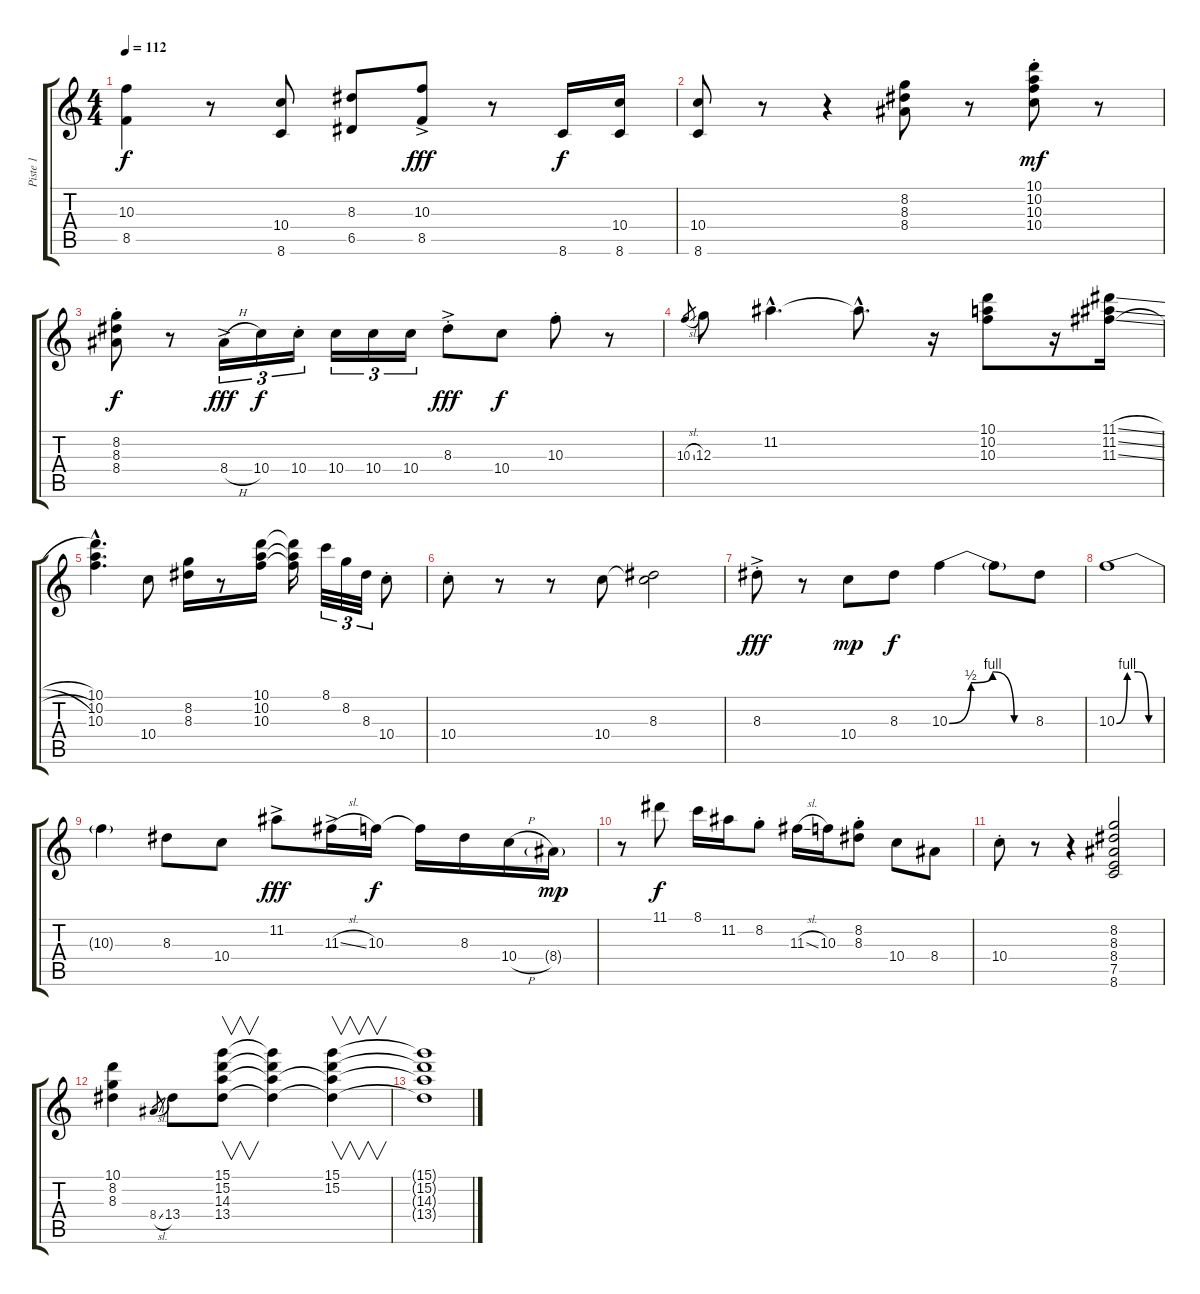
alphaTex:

\track ("Piste 1" "Piste 1") {instrument electricguitarjazz}
\staff {score tabs}
\tuning (E4 B3 G3 D3 A2 E2) {hide}
\ts (4 4)
\tempo 112
\clef g2
\ks c
(10.3 8.5).4{dy f} r.8 (10.4 8.6).8 (8.3 6.5).8 (10.3{ac} 8.5{ac}).8{dy fff} r.8 8.6.16{dy f} (10.4 8.6).16 |
(10.4 8.6).8 r.8 r.4 (8.2 8.3 8.4).8 r.8 (10.1{st} 10.2{st} 10.3{st} 10.4{st}).8{dy mf} r.8 |
(8.2{st} 8.3{st} 8.4{st}).8{dy f} r.8 8.4{h ac}.16{tu (3 2) dy fff} 10.4.16{tu (3 2) dy f} 10.4{st}.16{tu (3 2)} 10.4.16{tu (3 2)} 10.4.16{tu (3 2)} 10.4.16{tu (3 2)} 8.3{ac st}.8{dy fff} 10.4.8{dy f} 10.3{st}.8 r.8 |
10.3{sl}.8{gr} 12.3.8 11.2{hac}.4{d} 11.2{hac t}.8{d} r.16 (10.1 10.2 10.3).8 r.16 (11.1{sl} 11.2{sl} 11.3{sl}).16 |
(10.1{hac} 10.2{hac} 10.3{hac}).4{d} 10.4.8 (8.2 8.3).16 r.8 (10.1 10.2 10.3).16 (10.1{t} 10.2{t} 10.3{t}).16 8.1.32{tu (3 2)} 8.2.32{tu (3 2)} 8.3.32{tu (3 2)} 10.4{st}.8 |
10.4{st}.8 r.8 r.8 10.4.8 (8.3 10.4{t}).2 |
8.3{ac st}.8{dy fff} r.8 10.4.8{dy mp} 8.3.8{dy f} 10.3{be (custom 0 0 15 2 30 4 45 0 60 0)}.4 10.3{t}.8 8.3.8 |
10.3{be (custom 0 0 15 4 30 4 45 0 60 0)}.1 |
10.3{t}.4 8.3.8 10.4.8 11.2{ac}.8{dy fff} 11.3{sl ac}.16 10.3.16{dy f} 10.3{t}.16 8.3.16 10.4{h}.16 8.4{g}.16{dy mp} |
r.8 11.1.8{dy f} 8.1.16 11.2.16 8.2{st}.8 11.3{sl}.16 10.3.16 (8.2{st} 8.3{st}).8 10.4.8 8.4.8 |
10.4{st}.8 r.8 r.4 (8.2 8.3 8.4 7.5 8.6).2 |
(10.1 8.2 8.3).4 8.4{sl}.8{gr} 13.4.8 (15.1 15.2 14.3 13.4).8{v} (15.1{t} 15.2{t} 14.3{t} 13.4{t}).4 (15.1 15.2 14.3{t} 13.4{t}).4{v} |
(15.1{t} 15.2{t} 14.3{t} 13.4{t}).1
